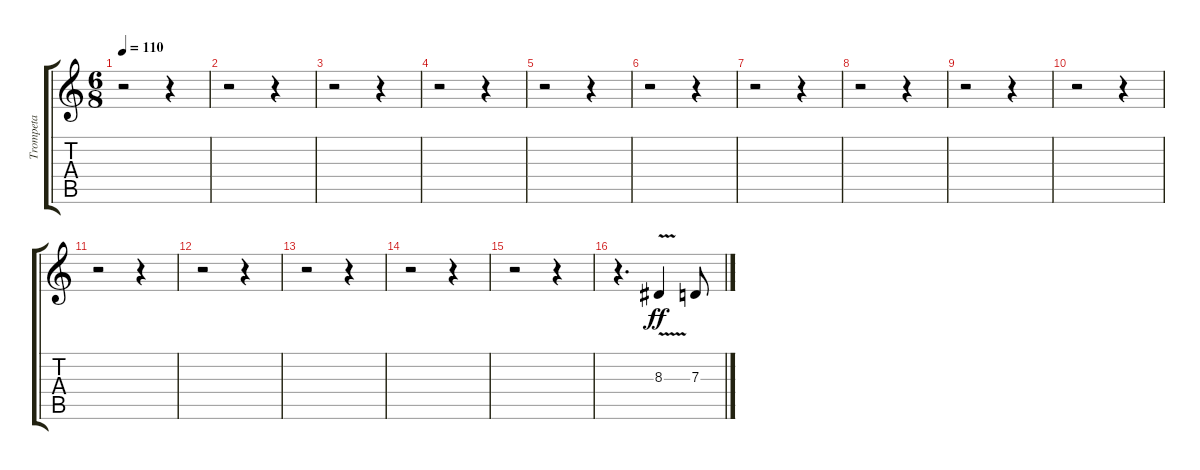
\track ("Trompeta" "Trompeta") {instrument trumpet}
\staff {score tabs}
\tuning (E4 B3 G3 D3 A2 E2) {hide}
\ts (6 8)
\tempo 110
\clef g2
\ks c
r.2{dy ff} r.4 |
r.2 r.4 |
r.2 r.4 |
r.2 r.4 |
r.2 r.4 |
r.2 r.4 |
r.2 r.4 |
r.2 r.4 |
r.2 r.4 |
r.2 r.4 |
r.2 r.4 |
r.2 r.4 |
r.2 r.4 |
r.2 r.4 |
r.2 r.4 |
r.4{d} 8.3{v}.4 7.3.8
